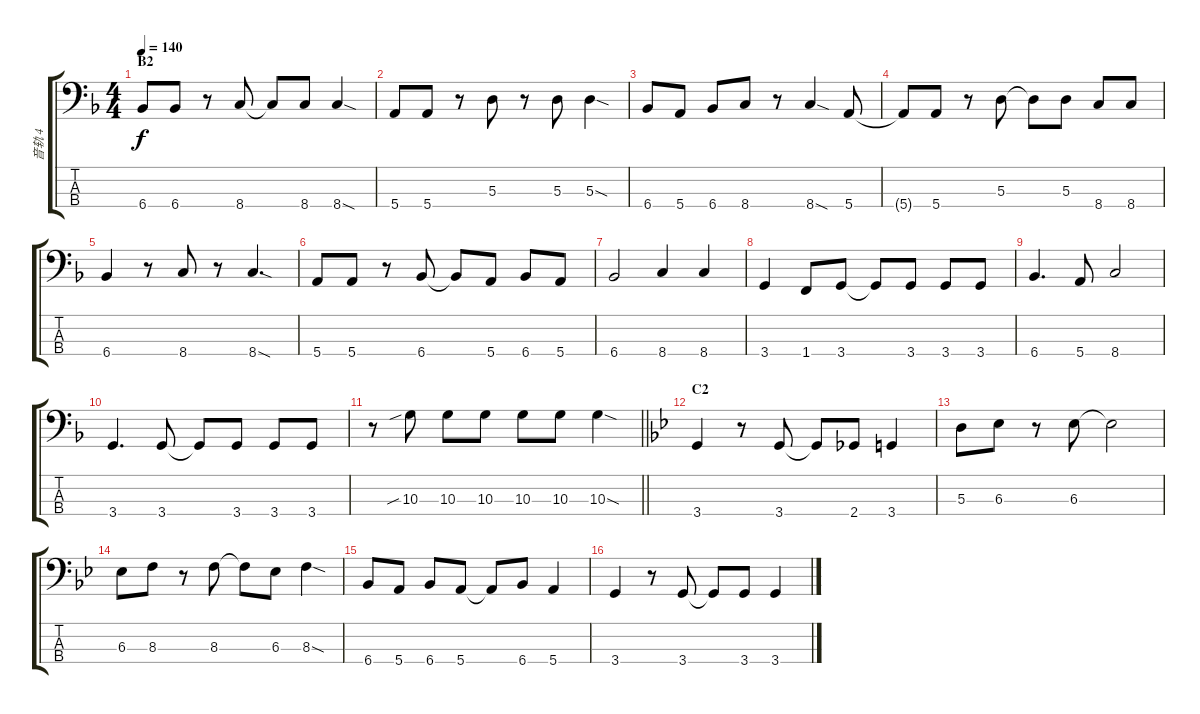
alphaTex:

\track ("音轨 4" "音轨 4") {instrument electricbassfinger}
\staff {score tabs}
\tuning (G2 D2 A1 E1) {hide}
\ts (4 4)
\section ("" "B2")
\tempo 140
\clef f4
\ks f
6.4.8{dy f} 6.4.8 r.8 8.4.8 8.4{t}.8 8.4.8 8.4{sod}.4 |
5.4.8 5.4.8 r.8 5.3.8 r.8 5.3.8 5.3{sod}.4 |
6.4.8 5.4.8 6.4.8 8.4.8 r.8 8.4{sod}.4 5.4.8 |
5.4{t}.8 5.4.8 r.8 5.3.8 5.3{t}.8 5.3.8 8.4.8 8.4.8 |
6.4.4 r.8 8.4.8 r.8 8.4{sod}.4{d} |
5.4.8 5.4.8 r.8 6.4.8 6.4{t}.8 5.4.8 6.4.8 5.4.8 |
6.4.2 8.4.4 8.4.4 |
3.4.4 1.4.8 3.4.8 3.4{t}.8 3.4.8 3.4.8 3.4.8 |
6.4.4{d} 5.4.8 8.4.2 |
3.4.4{d} 3.4.8 3.4{t}.8 3.4.8 3.4.8 3.4.8 |
\barLineRight lightlight
r.8 10.3{sib}.8 10.3.8 10.3.8 10.3.8 10.3.8 10.3{sod}.4 |
\section ("" "C2")
\ks bb
3.4.4 r.8 3.4.8 3.4{t}.8 2.4.8 3.4.4 |
5.3.8 6.3.8 r.8 6.3.8 6.3{t}.2 |
6.3.8 8.3.8 r.8 8.3.8 8.3{t}.8 6.3.8 8.3{sod}.4 |
6.4.8 5.4.8 6.4.8 5.4.8 5.4{t}.8 6.4.8 5.4.4 |
3.4.4 r.8 3.4.8 3.4{t}.8 3.4.8 3.4.4
